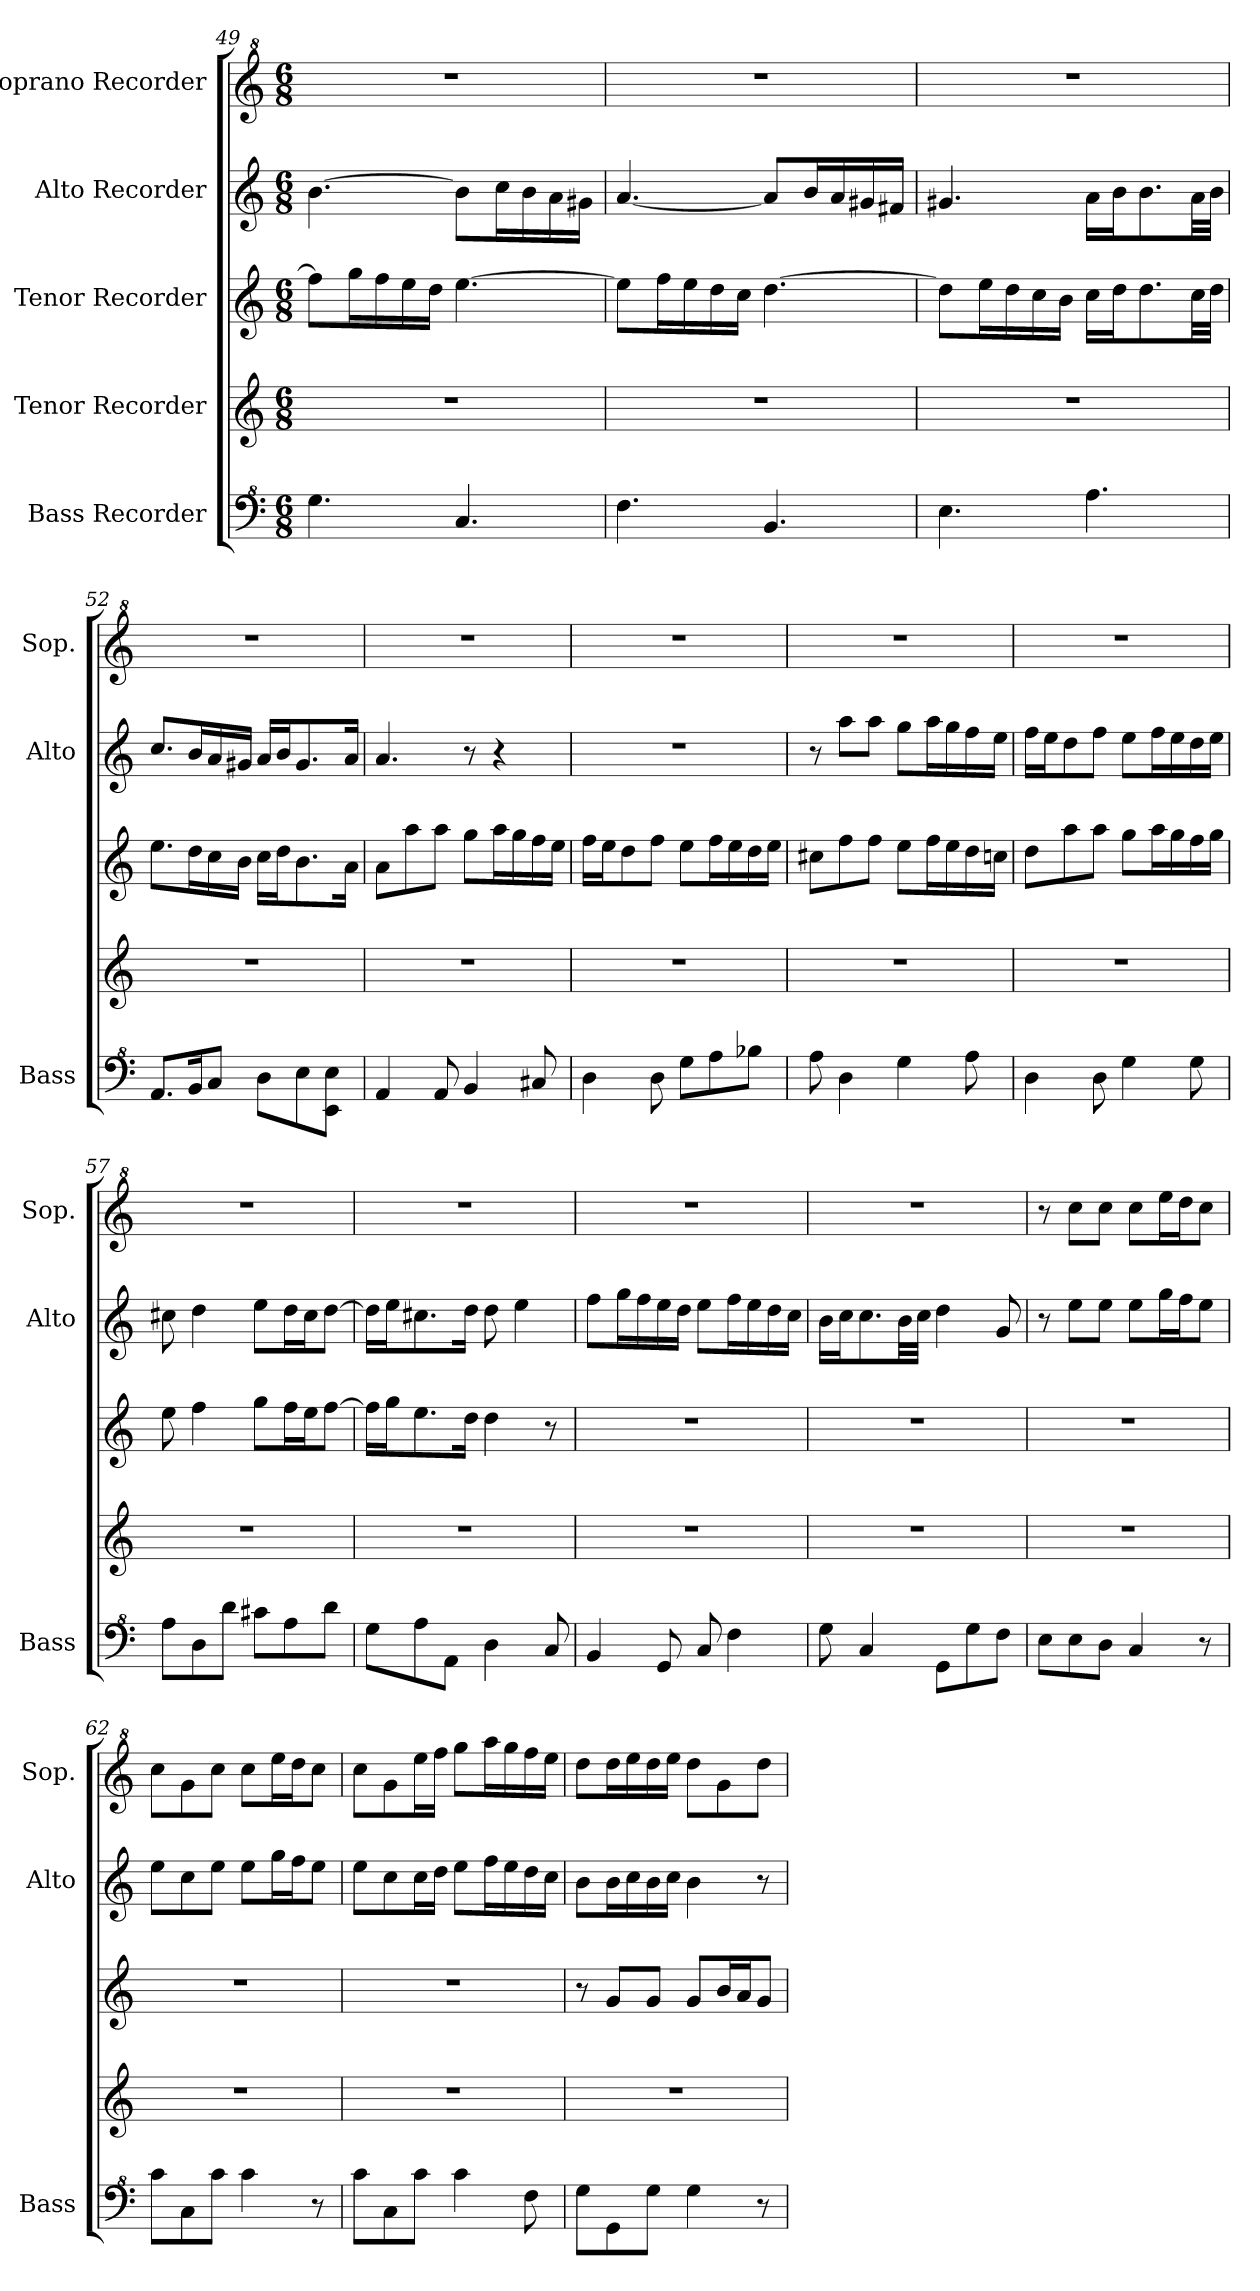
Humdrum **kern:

**kern	**kern	**kern	**kern	**kern
*part5	*part4	*part3	*part2	*part1
*staff5	*staff4	*staff3	*staff2	*staff1
*I"Bass Recorder	*I"Tenor Recorder	*I"Tenor Recorder	*I"Alto Recorder	*I"Soprano Recorder
*I'Bass	*	*	*I'Alto	*I'Sop.
*clefF^4	*clefG2	*	*	*clefG^2
*k[]	*k[]	*k[]	*k[]	*k[]
*C:	*C:	*C:	*C:	*C:
*M6/8	*M6/8	*M6/8	*M6/8	*M6/8
=49	=49	=49	=49	=49
4.g\	2.r	8ff\L]	[4.b\	2.r
.	.	16gg\L	.	.
.	.	16ff\	.	.
.	.	16ee\	.	.
.	.	16dd\JJ	.	.
4.c/	.	[4.ee\	8b\L]	.
.	.	.	16cc\L	.
.	.	.	16b\	.
.	.	.	16a\	.
.	.	.	16g#X\JJ	.
!!LO:LB:g=z
=50	=50	=50	=50	=50
4.f\	2.r	8ee\L]	[4.a/	2.r
.	.	16ff\L	.	.
.	.	16ee\	.	.
.	.	16dd\	.	.
.	.	16cc\JJ	.	.
4.B/	.	[4.dd\	8a/L]	.
.	.	.	16b/L	.
.	.	.	16a/	.
.	.	.	16g#X/	.
.	.	.	16f#X/JJ	.
=51	=51	=51	=51	=51
4.e\	2.r	8dd\L]	4.g#X/	2.r
.	.	16ee\L	.	.
.	.	16dd\	.	.
.	.	16cc\	.	.
.	.	16b\JJ	.	.
4.a\	.	16cc\LL	16a\LL	.
.	.	16dd\J	16b\J	.
.	.	8.dd\	8.b\	.
.	.	32cc\LL	32a\LL	.
.	.	32dd\JJJ	32b\JJJ	.
=52	=52	=52	=52	=52
8.A/L	2.r	8.ee\L	8.cc/L	2.r
16B/K	.	16dd\L	16b/L	.
8c/J	.	16cc\	16a/	.
.	.	16b\JJ	16g#X/JJ	.
8d\L	.	16cc\LL	16a/LL	.
.	.	16dd\J	16b/J	.
8e\	.	8.b\	8.g#/	.
8E\ 8e\J	.	.	.	.
.	.	16a\Jk	16a/Jk	.
=53	=53	=53	=53	=53
4A/	2.r	8a\L	4.a/	2.r
.	.	8aa\	.	.
8A/	.	8aa\J	.	.
4B/	.	8gg\L	8r	.
.	.	16aa\L	4r	.
.	.	16gg\	.	.
8c#X/	.	16ff\	.	.
.	.	16ee\JJ	.	.
=54	=54	=54	=54	=54
4d\	2.r	16ff\LL	2.r	2.r
.	.	16ee\J	.	.
.	.	8dd\	.	.
8d\	.	8ff\J	.	.
8g\L	.	8ee\L	.	.
8a\	.	16ff\L	.	.
.	.	16ee\	.	.
8b-X\J	.	16dd\	.	.
.	.	16ee\JJ	.	.
!!LO:LB:g=z
=55	=55	=55	=55	=55
8a\	2.r	8cc#X\L	8r	2.r
4d\	.	8ff\	8aa\L	.
.	.	8ff\J	8aa\J	.
4g\	.	8ee\L	8gg\L	.
.	.	16ff\L	16aa\L	.
.	.	16ee\	16gg\	.
8a\	.	16dd\	16ff\	.
.	.	16ccn\JJ	16ee\JJ	.
=56	=56	=56	=56	=56
4d\	2.r	8dd\L	16ff\LL	2.r
.	.	.	16ee\J	.
.	.	8aa\	8dd\	.
8d\	.	8aa\J	8ff\J	.
4g\	.	8gg\L	8ee\L	.
.	.	16aa\L	16ff\L	.
.	.	16gg\	16ee\	.
8g\	.	16ff\	16dd\	.
.	.	16gg\JJ	16ee\JJ	.
=57	=57	=57	=57	=57
8a\L	2.r	8ee\	8cc#X\	2.r
8d\	.	4ff\	4dd\	.
8dd\J	.	.	.	.
8cc#X\L	.	8gg\L	8ee\L	.
8a\	.	16ff\L	16dd\L	.
.	.	16ee\J	16cc#\J	.
8dd\J	.	[8ff\J	[8dd\J	.
=58	=58	=58	=58	=58
8g\L	2.r	16ff\LL]	16dd\LL]	2.r
.	.	16gg\J	16ee\J	.
8a\	.	8.ee\	8.cc#X\	.
8A\J	.	.	.	.
.	.	16dd\Jk	16dd\Jk	.
4d\	.	4dd\	8dd\	.
.	.	.	4ee\	.
8c/	.	8r	.	.
=59	=59	=59	=59	=59
4B/	2.r	2.r	8ff\L	2.r
.	.	.	16gg\L	.
.	.	.	16ff\	.
8G/	.	.	16ee\	.
.	.	.	16dd\JJ	.
8c/	.	.	8ee\L	.
4f\	.	.	16ff\L	.
.	.	.	16ee\	.
.	.	.	16dd\	.
.	.	.	16cc\JJ	.
!!LO:PB:g=z
=60	=60	=60	=60	=60
8g\	2.r	2.r	16b\LL	2.r
.	.	.	16cc\J	.
4c/	.	.	8.cc\	.
.	.	.	32b\LL	.
.	.	.	32cc\JJJ	.
8G\L	.	.	4dd\	.
8g\	.	.	.	.
8f\J	.	.	8g/	.
=61	=61	=61	=61	=61
8e\L	2.r	2.r	8r	8r
8e\	.	.	8ee\L	8ccc\L
8d\J	.	.	8ee\J	8ccc\J
4c/	.	.	8ee\L	8ccc\L
.	.	.	16gg\L	16eee\L
.	.	.	16ff\J	16ddd\J
8r	.	.	8ee\J	8ccc\J
=62	=62	=62	=62	=62
8cc\L	2.r	2.r	8ee\L	8ccc\L
8c\	.	.	8cc\	8gg\
8cc\J	.	.	8ee\J	8ccc\J
4cc\	.	.	8ee\L	8ccc\L
.	.	.	16gg\L	16eee\L
.	.	.	16ff\J	16ddd\J
8r	.	.	8ee\J	8ccc\J
=63	=63	=63	=63	=63
8cc\L	2.r	2.r	8ee\L	8ccc\L
8c\	.	.	8cc\	8gg\
8cc\J	.	.	16cc\L	16eee\L
.	.	.	16dd\JJ	16fff\JJ
4cc\	.	.	8ee\L	8ggg\L
.	.	.	16ff\L	16aaa\L
.	.	.	16ee\	16ggg\
8f\	.	.	16dd\	16fff\
.	.	.	16cc\JJ	16eee\JJ
=64	=64	=64	=64	=64
8g\L	2.r	8r	8b\L	8ddd\L
8G\	.	8g/L	16b\L	16ddd\L
.	.	.	16cc\	16eee\
8g\J	.	8g/J	16b\	16ddd\
.	.	.	16cc\JJ	16eee\JJ
4g\	.	8g/L	4b\	8ddd\L
.	.	16b/L	.	8gg\
.	.	16a/J	.	.
8r	.	8g/J	8r	8ddd\J
=	=	=	=	=
*-	*-	*-	*-	*-
